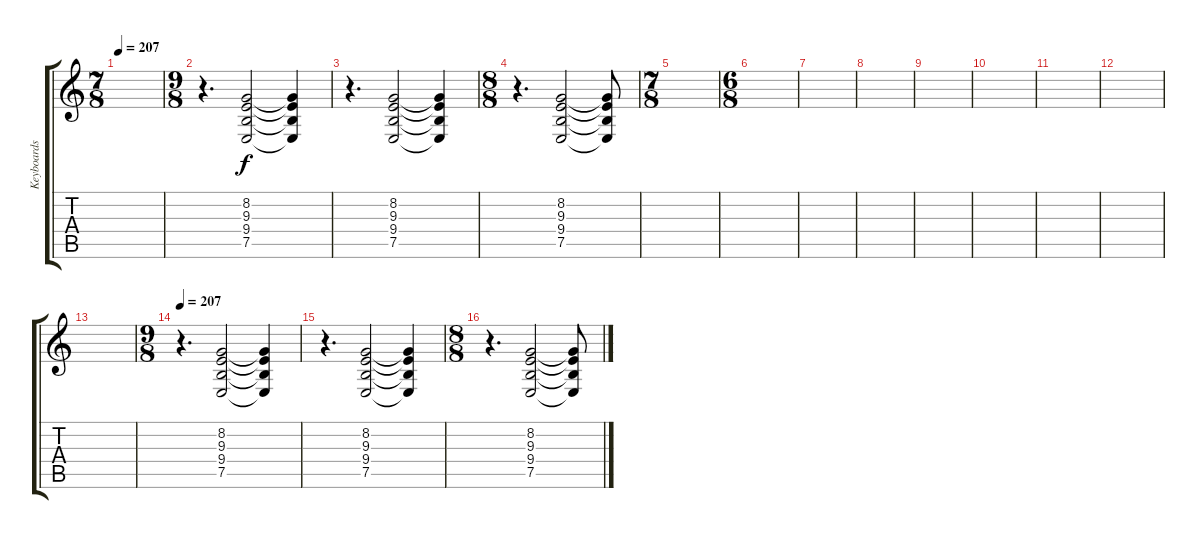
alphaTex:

\track ("Keyboards" "Keyboards") {instrument pad8sweep}
\staff {score tabs}
\tuning (E4 B3 G3 D3 A2 E2) {hide}
\ts (7 8)
\tempo 207
\clef g2
\ks c
|
\ts (9 8)
r.4{d} (8.2 9.3 9.4 7.5).2 (8.2{t} 9.3{t} 9.4{t} 7.5{t}).4 |
r.4{d} (8.2 9.3 9.4 7.5).2 (8.2{t} 9.3{t} 9.4{t} 7.5{t}).4 |
\ts (8 8)
r.4{d} (8.2 9.3 9.4 7.5).2 (8.2{t} 9.3{t} 9.4{t} 7.5{t}).8 |
\ts (7 8)
|
\ts (6 8)
|
|
|
|
|
|
|
|
\ts (9 8)
\tempo 207
r.4{d volume 16 instrument pad8sweep} (8.2 9.3 9.4 7.5).2 (8.2{t} 9.3{t} 9.4{t} 7.5{t}).4 |
r.4{d} (8.2 9.3 9.4 7.5).2 (8.2{t} 9.3{t} 9.4{t} 7.5{t}).4 |
\ts (8 8)
r.4{d} (8.2 9.3 9.4 7.5).2 (8.2{t} 9.3{t} 9.4{t} 7.5{t}).8
